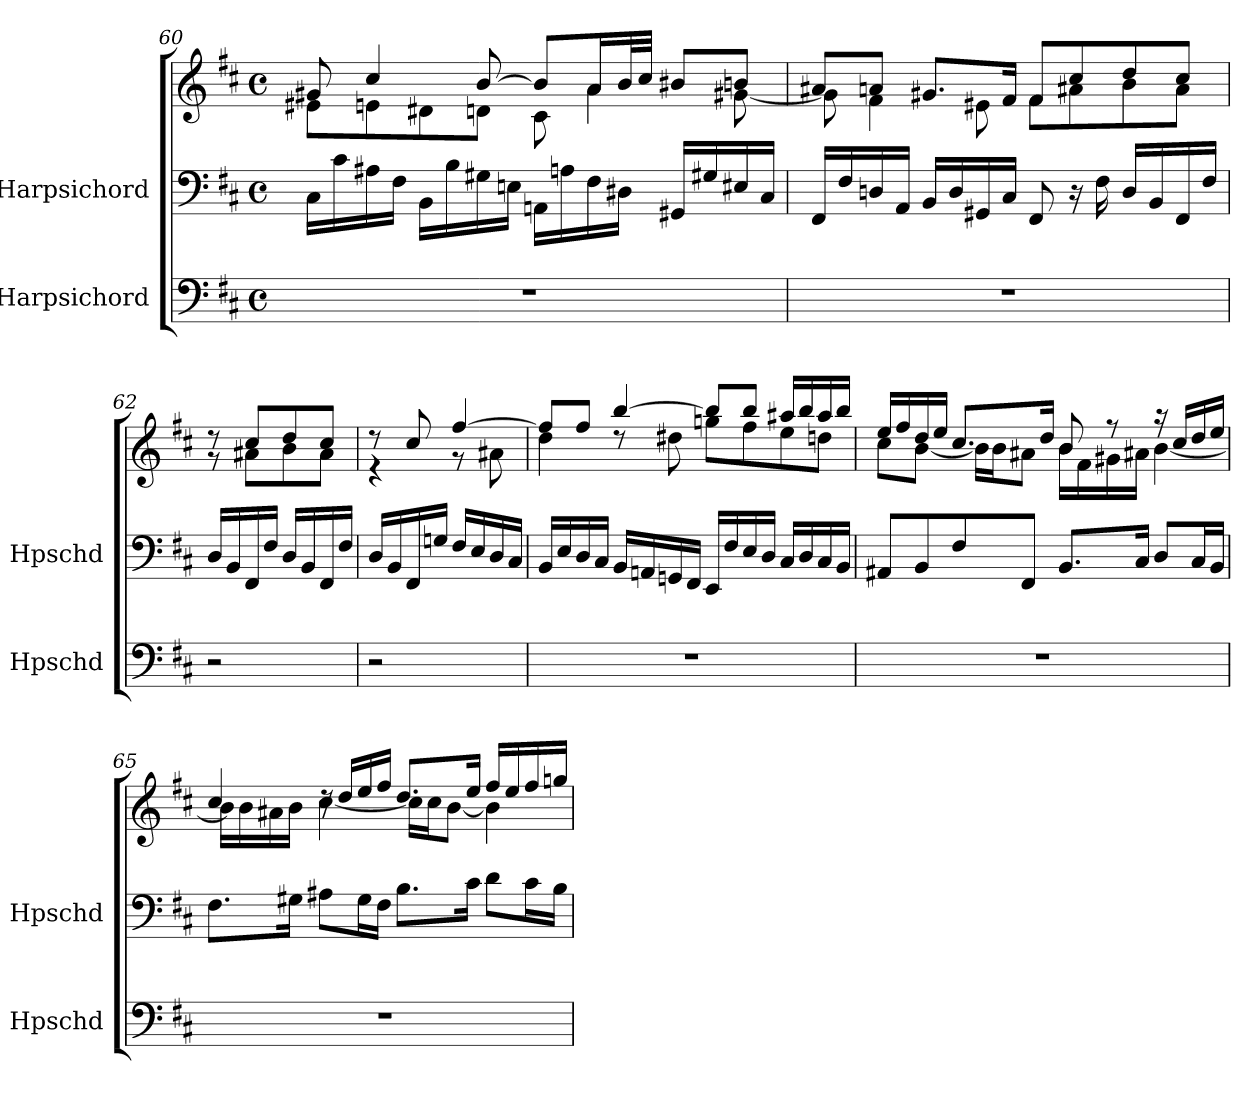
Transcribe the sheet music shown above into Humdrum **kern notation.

**kern	**kern	**kern
*part2	*part1	*part1
*staff3	*staff2	*staff1
*I"Harpsichord	*I"Harpsichord	*
*I'Hpschd	*I'Hpschd	*
!!LO:LB:g=z
*clefF4	*clefF4	*clefG2
*k[f#c#]	*k[f#c#]	*k[f#c#]
*M4/4	*M4/4	*M4/4
*met(c)	*met(c)	*met(c)
=60	=60	=60
*	*	*^
1r	16C#\LL	8g#X/	8e#X\L
.	16c#\	.	.
.	16A#X\	4cc#/	8en\
.	16F#\JJ	.	.
.	16BB\LL	.	8d#X\
.	16B\	.	.
.	16G#X\	[8b/	8dn\J
.	16En\JJ	.	.
.	16AAn\LL	8b/L]	8c#\
.	16An\	.	.
.	16F#\	16a/L	4a\
.	16D#X\JJ	32b/L	.
.	.	32cc#/JJJ	.
.	16GG#X/LL	8b#X/L	.
.	16G#X/	.	.
.	16E#X/	8bn/J	[8g#X\
.	16C#/JJ	.	.
=61	=61	=61	=61
1r	16FF#/LL	8a#X/L	8g#\]
.	16F#/	.	.
.	16Dn/	8an/J	4f#\
.	16AA/JJ	.	.
.	16BB/LL	8.g#X/L	.
.	16D/	.	.
.	16GG#X/	.	8e#X\
.	16C#/JJ	16f#/Jk	.
.	8FF#/	8f#/L	8f#\L
.	16r	8cc#/	8a#X\
.	16F#\	.	.
.	16D/LL	8dd/	8b\
.	16BB/	.	.
.	16FF#/	8cc#/J	8a#\J
.	16F#/JJ	.	.
=62	=62	=62	=62
2r	16D/LL	8r	8r
.	16BB/	.	.
.	16FF#/	8cc#/L	8a#X\L
.	16F#/JJ	.	.
.	16D/LL	8dd/	8b\
.	16BB/	.	.
.	16FF#/	8cc#/J	8a#\J
.	16F#/JJ	.	.
!!LO:LB:g=z	!!
=62X5	=62X5	=62X5	=62X5
2r	16D/LL	8r	4r
.	16BB/	.	.
.	16FF#/	8cc#/	.
.	16Gn/JJ	.	.
.	16F#/LL	[4ff#/	8r
.	16E/	.	.
.	16D/	.	8a#X\
.	16C#/JJ	.	.
=63	=63	=63	=63
1r	16BB/LL	8ff#/L]	4dd\
.	16E/	.	.
.	16D/	8ff#/J	.
.	16C#/JJ	.	.
.	16BB/LL	[4bb/	8rdd
.	16AAn/	.	.
.	16GGn/	.	8dd#X\
.	16FF#/JJ	.	.
.	16EE/LL	8bb/L]	8ggn\L
.	16F#/	.	.
.	16E/	8bb/J	8ff#\
.	16D/JJ	.	.
.	16C#/LL	16aa#X/LL	8ee\
.	16D/	16bb/	.
.	16C#/	16aa#/	8ddn\J
.	16BB/JJ	16bb/JJ	.
=64	=64	=64	=64
1r	8AA#X/L	16ee/LL	8cc#\L
.	.	16ff#/	.
.	8BB/	16dd/	[8b\J
.	.	16ee/JJ	.
.	8F#/	8.cc#/L	16b\LL]
.	.	.	16b\J
.	8FF#/J	.	8a#X\J
.	.	16dd/Jk	.
.	8.BB/L	8b/	16b\LL
.	.	.	16f#\
.	.	8r	16g#X\
.	16C#/Jk	.	16a#X\JJ
.	8D/L	16r	[4b\
.	.	16cc#/LL	.
.	16C#/L	16dd/	.
.	16BB/JJ	16ee/JJ	.
!!LO:PB:g=z	!!
=65	=65	=65	=65
1r	8.F#\L	4cc#/	16b\LL]
.	.	.	16b\
.	.	.	16a#X\
.	16G#X\Jk	.	16b\JJ
.	8A#X\L	16rdd	[4cc#\
.	.	16dd/LL	.
.	16G#\L	16ee/	.
.	16F#\JJ	16ff#/JJ	.
.	8.B\L	8.dd/L	16cc#\LL]
.	.	.	16cc#\J
.	.	.	[8b\J
.	16c#\Jk	16ee/Jk	.
.	8d\L	16ff#/LL	4b\]
.	.	16ee/	.
.	16c#\L	16ff#/	.
.	16B\JJ	16ggn/JJ	.
*	*	*v	*v
=	=	=
*-	*-	*-
